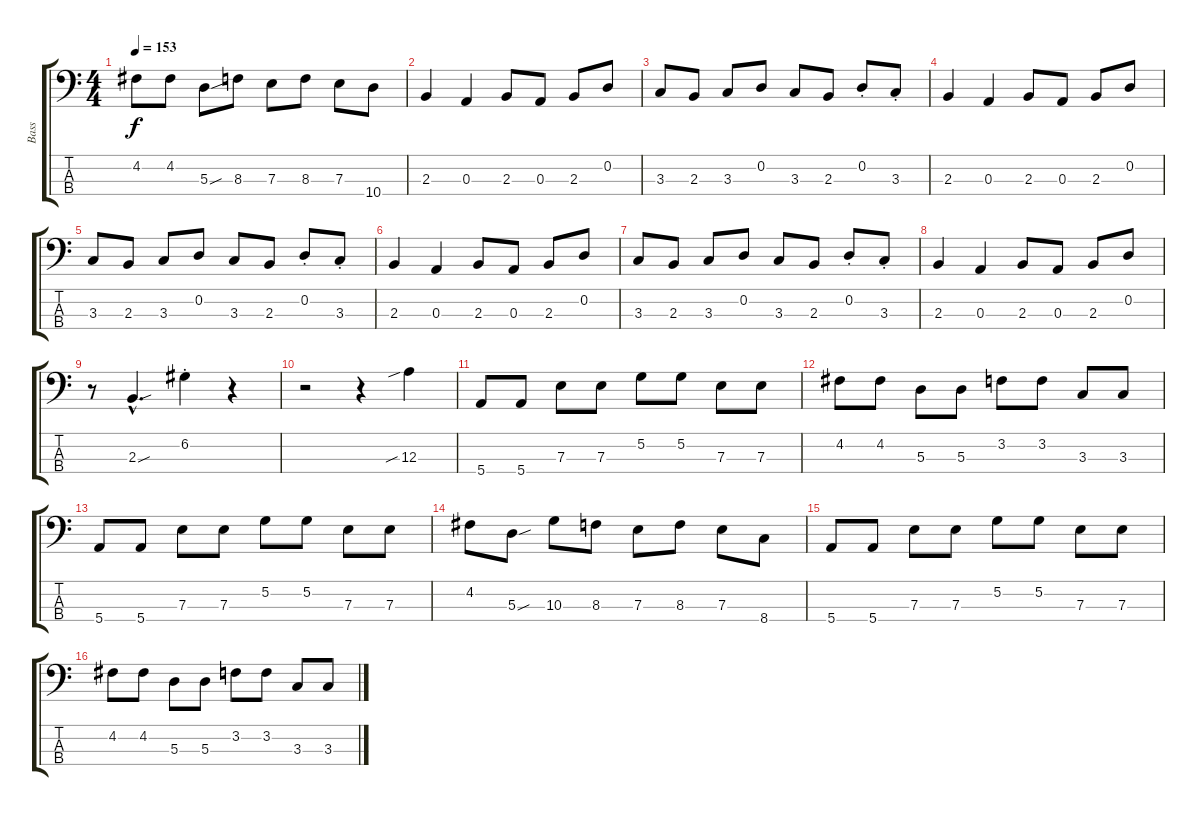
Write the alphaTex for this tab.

\track ("Bass" "Bass") {instrument electricbasspick}
\staff {score tabs}
\tuning (G2 D2 A1 E1) {hide}
\ts (4 4)
\tempo 153
\clef f4
\ks c
4.2.8{dy f} 4.2.8 5.3{sou}.8 8.3.8 7.3.8 8.3.8 7.3.8 10.4.8 |
2.3.4 0.3.4 2.3.8 0.3.8 2.3.8 0.2.8 |
3.3.8 2.3.8 3.3.8 0.2.8 3.3.8 2.3.8 0.2{st}.8 3.3{st}.8 |
2.3.4 0.3.4 2.3.8 0.3.8 2.3.8 0.2.8 |
3.3.8 2.3.8 3.3.8 0.2.8 3.3.8 2.3.8 0.2{st}.8 3.3{st}.8 |
2.3.4 0.3.4 2.3.8 0.3.8 2.3.8 0.2.8 |
3.3.8 2.3.8 3.3.8 0.2.8 3.3.8 2.3.8 0.2{st}.8 3.3{st}.8 |
2.3.4 0.3.4 2.3.8 0.3.8 2.3.8 0.2.8 |
r.8 2.3{sou hac}.4{d} 6.2{st}.4 r.4 |
r.2 r.4 12.3{sib}.4 |
5.4.8 5.4.8 7.3.8 7.3.8 5.2.8 5.2.8 7.3.8 7.3.8 |
4.2.8 4.2.8 5.3.8 5.3.8 3.2.8 3.2.8 3.3.8 3.3.8 |
5.4.8 5.4.8 7.3.8 7.3.8 5.2.8 5.2.8 7.3.8 7.3.8 |
4.2.8 5.3{sou}.8 10.3.8 8.3.8 7.3.8 8.3.8 7.3.8 8.4.8 |
5.4.8 5.4.8 7.3.8 7.3.8 5.2.8 5.2.8 7.3.8 7.3.8 |
4.2.8 4.2.8 5.3.8 5.3.8 3.2.8 3.2.8 3.3.8 3.3.8
